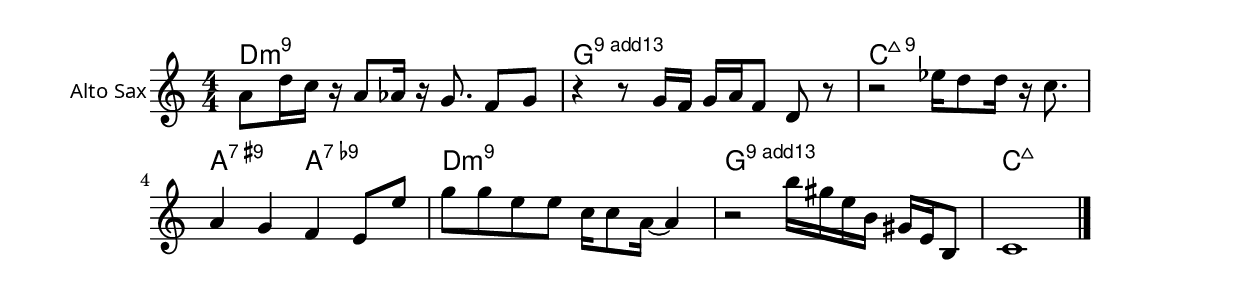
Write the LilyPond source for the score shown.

\version "2.24.4"

\include "global.ily"

global = {
  \key c \major

  \numericTimeSignature
  \time 4/4
  % \tempo 4=99
}

altoSax = \relative c'' {
  \global
  \transposition es

  a8 d16 c16 r16 a8 aes16 r16 g8. f8 g8 |
  r4 r8 g16 f16 g16 a16 f8 d8 r8 |
  r2 ees'16 d8 d16 r16 c8. |

  a4 g4 f4 e8 e'8 |
  g8 g8 e8 e8 c16 c8 a16~ a4 |
  r2 b'16 gis16 e16 b16 gis16 e16 b8 |
  c1

  \bar "|."
}

\score {
  <<
    \chords {
      \set additionalPitchPrefix = #"add"

      d1:m9 g1:13 c1:maj9
      a2:7.9+ a2:7.9- d1:m9 g1:13 c:maj7
    }
    \new Staff \with {
      instrumentName = "Alto Sax"
    } \altoSax
  >>
  \layout { }
}
